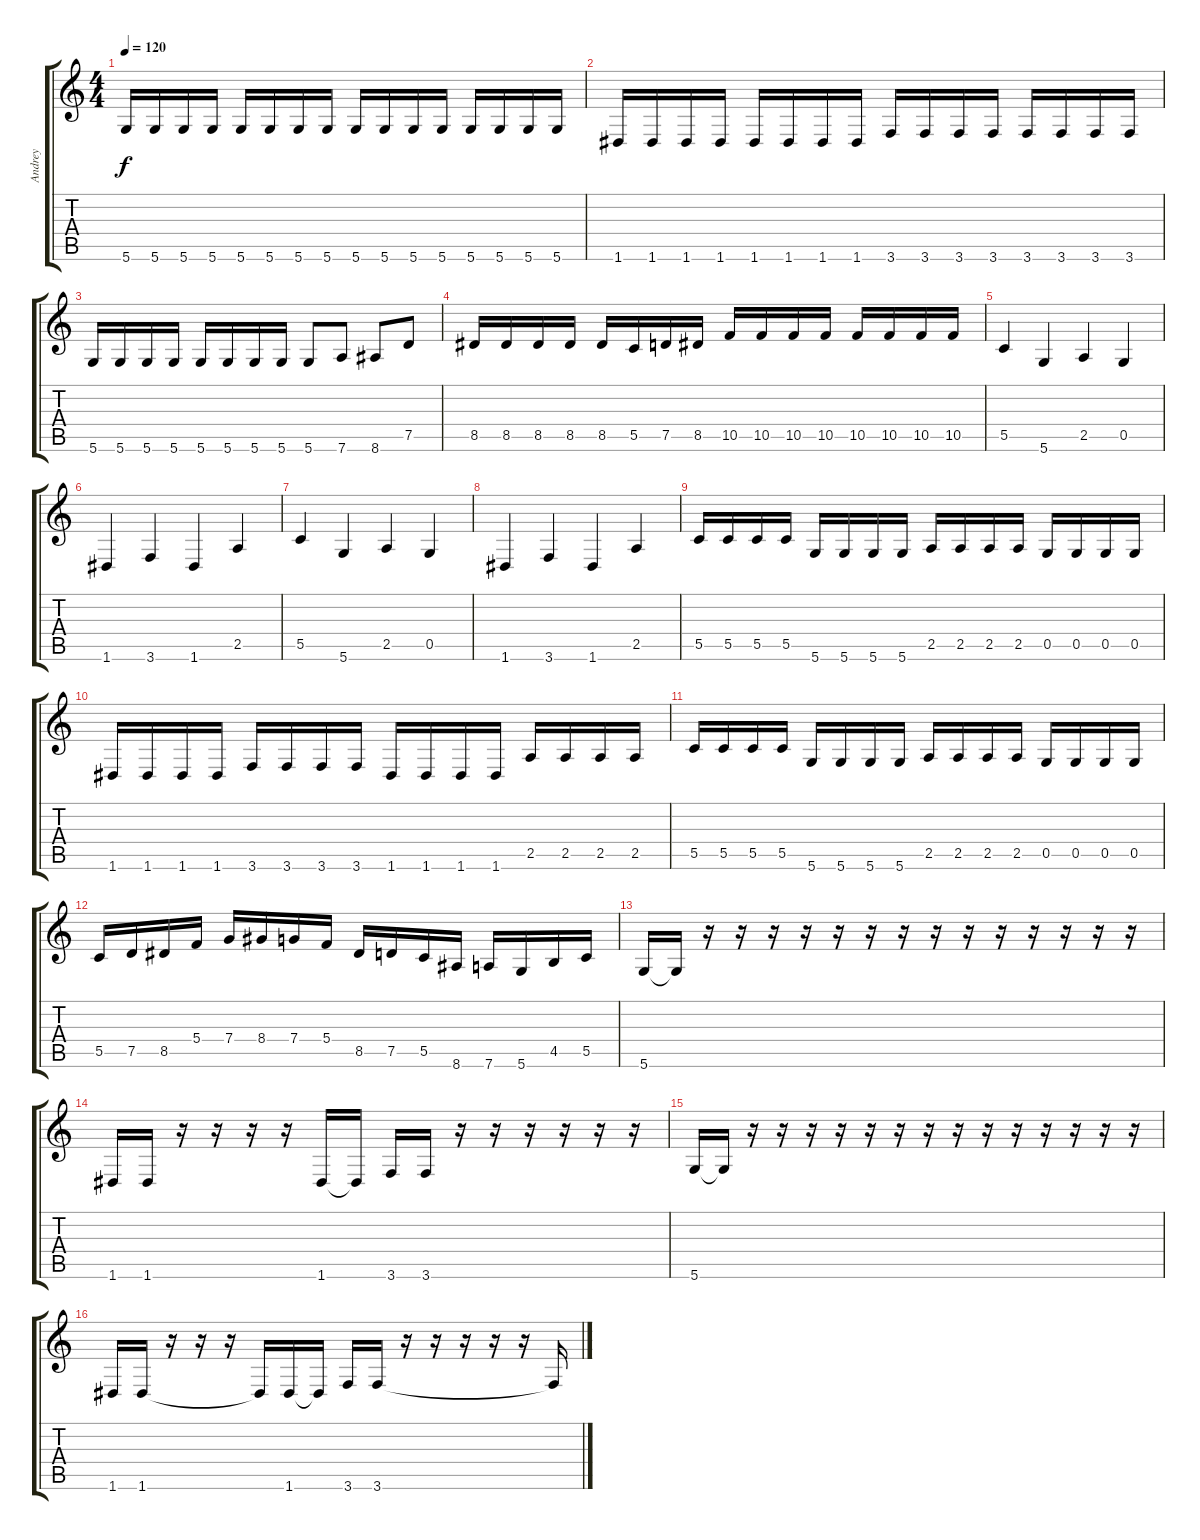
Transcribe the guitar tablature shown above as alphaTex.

\track ("Andrey" "Andrey") {instrument electricbassfinger}
\staff {score tabs}
\tuning (D4 A3 F3 C3 G2 D2) {hide}
\ts (4 4)
\tempo 120
\clef g2
\ks c
5.6.16{dy f} 5.6.16 5.6.16 5.6.16 5.6.16 5.6.16 5.6.16 5.6.16 5.6.16 5.6.16 5.6.16 5.6.16 5.6.16 5.6.16 5.6.16 5.6.16 |
1.6.16 1.6.16 1.6.16 1.6.16 1.6.16 1.6.16 1.6.16 1.6.16 3.6.16 3.6.16 3.6.16 3.6.16 3.6.16 3.6.16 3.6.16 3.6.16 |
5.6.16 5.6.16 5.6.16 5.6.16 5.6.16 5.6.16 5.6.16 5.6.16 5.6.8 7.6.8 8.6.8 7.5.8 |
8.5.16 8.5.16 8.5.16 8.5.16 8.5.16 5.5.16 7.5.16 8.5.16 10.5.16 10.5.16 10.5.16 10.5.16 10.5.16 10.5.16 10.5.16 10.5.16 |
5.5.4 5.6.4 2.5.4 0.5.4 |
1.6.4 3.6.4 1.6.4 2.5.4 |
5.5.4 5.6.4 2.5.4 0.5.4 |
1.6.4 3.6.4 1.6.4 2.5.4 |
5.5.16 5.5.16 5.5.16 5.5.16 5.6.16 5.6.16 5.6.16 5.6.16 2.5.16 2.5.16 2.5.16 2.5.16 0.5.16 0.5.16 0.5.16 0.5.16 |
1.6.16 1.6.16 1.6.16 1.6.16 3.6.16 3.6.16 3.6.16 3.6.16 1.6.16 1.6.16 1.6.16 1.6.16 2.5.16 2.5.16 2.5.16 2.5.16 |
5.5.16 5.5.16 5.5.16 5.5.16 5.6.16 5.6.16 5.6.16 5.6.16 2.5.16 2.5.16 2.5.16 2.5.16 0.5.16 0.5.16 0.5.16 0.5.16 |
5.5.16 7.5.16 8.5.16 5.4.16 7.4.16 8.4.16 7.4.16 5.4.16 8.5.16 7.5.16 5.5.16 8.6.16 7.6.16 5.6.16 4.5.16 5.5.16 |
5.6.16 5.6{t}.16 r.16 r.16 r.16 r.16 r.16 r.16 r.16 r.16 r.16 r.16 r.16 r.16 r.16 r.16 |
1.6.16 1.6.16 r.16 r.16 r.16 r.16 1.6.16 1.6{t}.16 3.6.16 3.6.16 r.16 r.16 r.16 r.16 r.16 r.16 |
5.6.16 5.6{t}.16 r.16 r.16 r.16 r.16 r.16 r.16 r.16 r.16 r.16 r.16 r.16 r.16 r.16 r.16 |
1.6.16 1.6.16 r.16 r.16 r.16 1.6{t}.16 1.6.16 1.6{t}.16 3.6.16 3.6.16 r.16 r.16 r.16 r.16 r.16 3.6{t}.16
